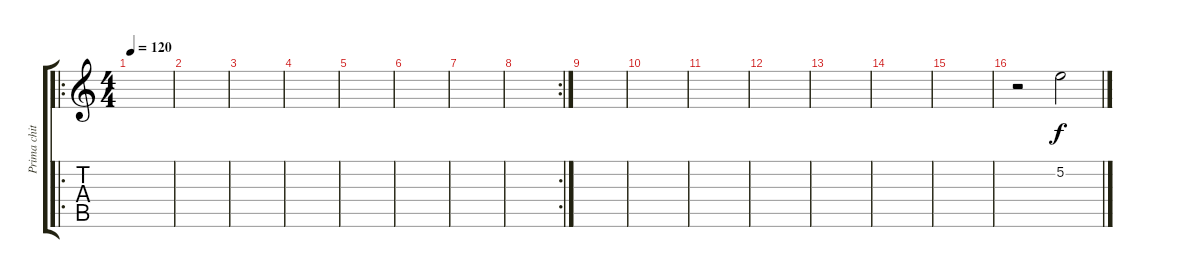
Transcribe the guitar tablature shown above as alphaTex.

\track ("Prima chitarra" "Prima chit") {instrument acousticguitarsteel}
\staff {score tabs}
\tuning (E4 B3 G3 D3 A2 E2) {hide}
\ro
\ts (4 4)
\tempo 120
\clef g2
\ks c
|
|
|
|
|
|
|
\rc 2
|
|
|
|
|
|
|
|
r.2 5.2.2
